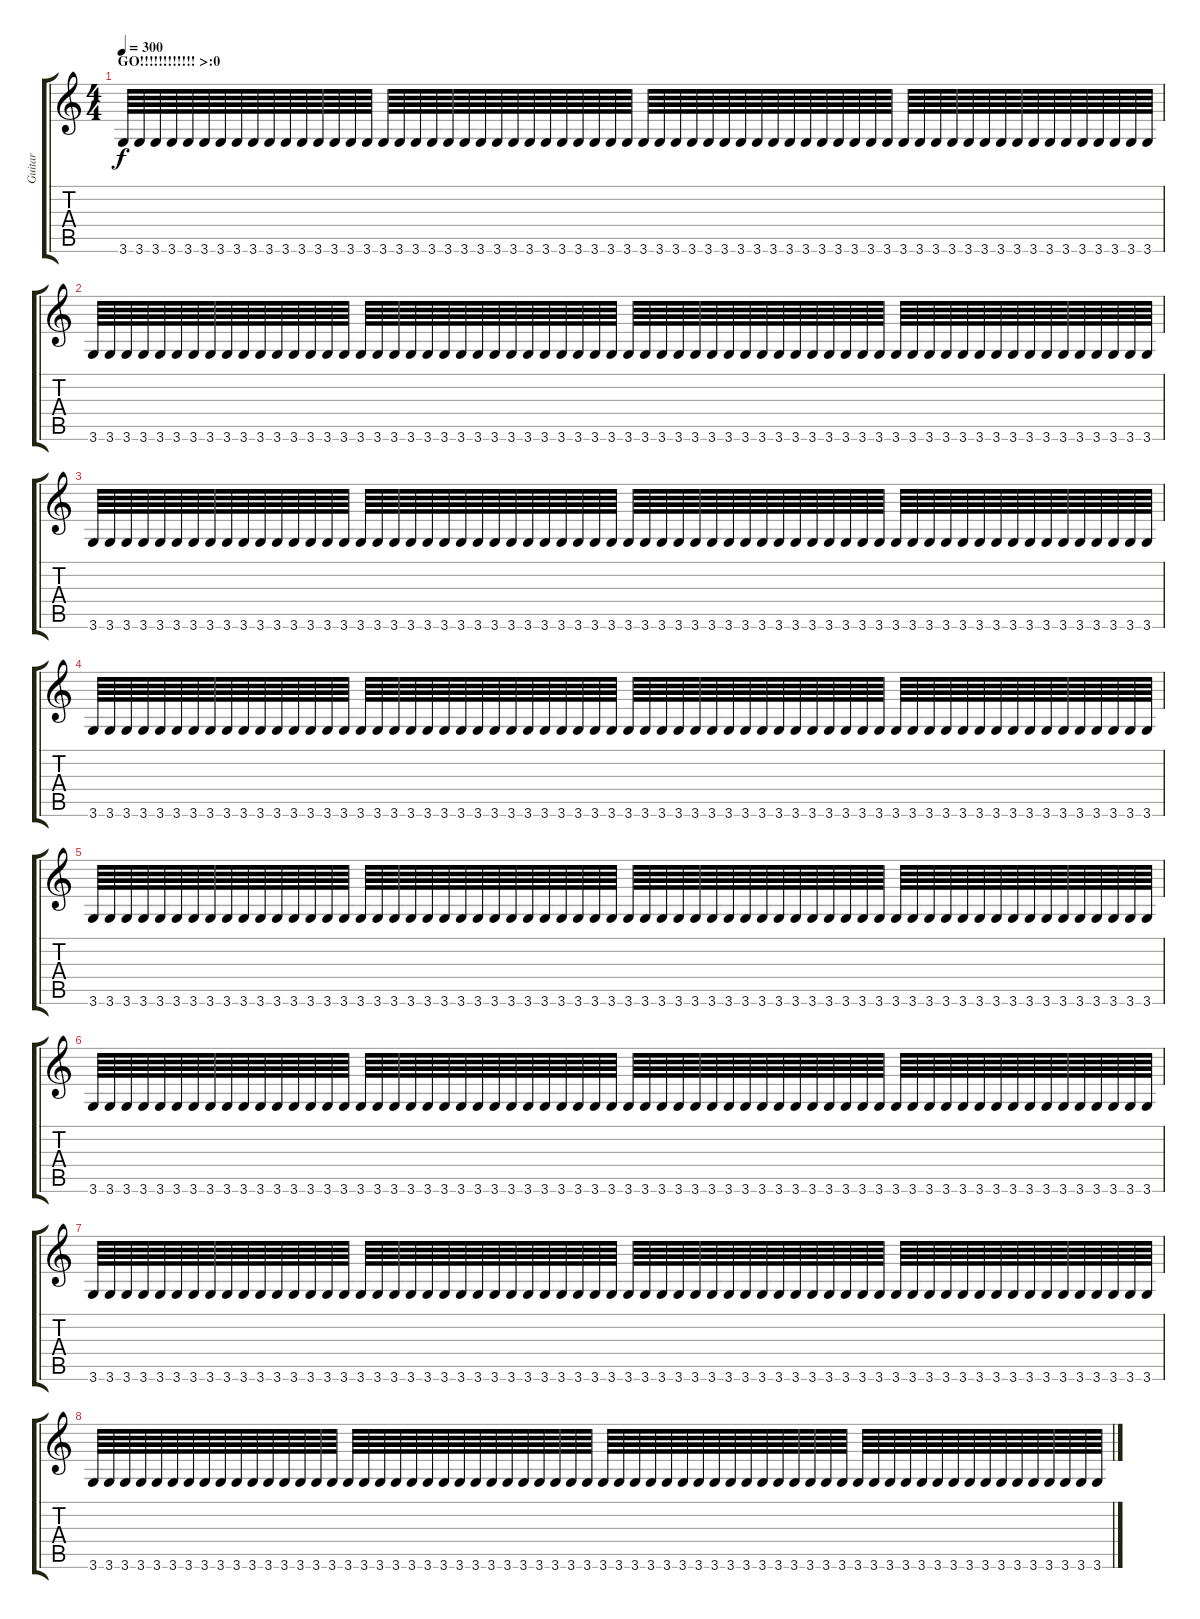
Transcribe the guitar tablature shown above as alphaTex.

\track ("Guitar" "Guitar") {instrument overdrivenguitar}
\staff {score tabs}
\tuning (E4 B3 G3 D3 A2 E2) {hide}
\ts (4 4)
\section ("" "GO!!!!!!!!!!!! >:0")
\tempo 300
\clef g2
\ks c
3.6.64{dy f volume 15 instrument overdrivenguitar} 3.6.64 3.6.64 3.6.64 3.6.64 3.6.64 3.6.64 3.6.64 3.6.64 3.6.64 3.6.64 3.6.64 3.6.64 3.6.64 3.6.64 3.6.64 3.6.64 3.6.64 3.6.64 3.6.64 3.6.64 3.6.64 3.6.64 3.6.64 3.6.64 3.6.64 3.6.64 3.6.64 3.6.64 3.6.64 3.6.64 3.6.64 3.6.64 3.6.64 3.6.64 3.6.64 3.6.64 3.6.64 3.6.64 3.6.64 3.6.64 3.6.64 3.6.64 3.6.64 3.6.64 3.6.64 3.6.64 3.6.64 3.6.64 3.6.64 3.6.64 3.6.64 3.6.64 3.6.64 3.6.64 3.6.64 3.6.64 3.6.64 3.6.64 3.6.64 3.6.64 3.6.64 3.6.64 3.6.64 |
3.6.64{volume 15 instrument overdrivenguitar} 3.6.64 3.6.64 3.6.64 3.6.64 3.6.64 3.6.64 3.6.64 3.6.64 3.6.64 3.6.64 3.6.64 3.6.64 3.6.64 3.6.64 3.6.64 3.6.64 3.6.64 3.6.64 3.6.64 3.6.64 3.6.64 3.6.64 3.6.64 3.6.64 3.6.64 3.6.64 3.6.64 3.6.64 3.6.64 3.6.64 3.6.64 3.6.64 3.6.64 3.6.64 3.6.64 3.6.64 3.6.64 3.6.64 3.6.64 3.6.64 3.6.64 3.6.64 3.6.64 3.6.64 3.6.64 3.6.64 3.6.64 3.6.64 3.6.64 3.6.64 3.6.64 3.6.64 3.6.64 3.6.64 3.6.64 3.6.64 3.6.64 3.6.64 3.6.64 3.6.64 3.6.64 3.6.64 3.6.64 |
3.6.64{volume 15 instrument overdrivenguitar} 3.6.64 3.6.64 3.6.64 3.6.64 3.6.64 3.6.64 3.6.64 3.6.64 3.6.64 3.6.64 3.6.64 3.6.64 3.6.64 3.6.64 3.6.64 3.6.64 3.6.64 3.6.64 3.6.64 3.6.64 3.6.64 3.6.64 3.6.64 3.6.64 3.6.64 3.6.64 3.6.64 3.6.64 3.6.64 3.6.64 3.6.64 3.6.64 3.6.64 3.6.64 3.6.64 3.6.64 3.6.64 3.6.64 3.6.64 3.6.64 3.6.64 3.6.64 3.6.64 3.6.64 3.6.64 3.6.64 3.6.64 3.6.64 3.6.64 3.6.64 3.6.64 3.6.64 3.6.64 3.6.64 3.6.64 3.6.64 3.6.64 3.6.64 3.6.64 3.6.64 3.6.64 3.6.64 3.6.64 |
3.6.64{volume 15 instrument overdrivenguitar} 3.6.64 3.6.64 3.6.64 3.6.64 3.6.64 3.6.64 3.6.64 3.6.64 3.6.64 3.6.64 3.6.64 3.6.64 3.6.64 3.6.64 3.6.64 3.6.64 3.6.64 3.6.64 3.6.64 3.6.64 3.6.64 3.6.64 3.6.64 3.6.64 3.6.64 3.6.64 3.6.64 3.6.64 3.6.64 3.6.64 3.6.64 3.6.64 3.6.64 3.6.64 3.6.64 3.6.64 3.6.64 3.6.64 3.6.64 3.6.64 3.6.64 3.6.64 3.6.64 3.6.64 3.6.64 3.6.64 3.6.64 3.6.64 3.6.64 3.6.64 3.6.64 3.6.64 3.6.64 3.6.64 3.6.64 3.6.64 3.6.64 3.6.64 3.6.64 3.6.64 3.6.64 3.6.64 3.6.64 |
3.6.64{volume 15 instrument overdrivenguitar} 3.6.64 3.6.64 3.6.64 3.6.64 3.6.64 3.6.64 3.6.64 3.6.64 3.6.64 3.6.64 3.6.64 3.6.64 3.6.64 3.6.64 3.6.64 3.6.64 3.6.64 3.6.64 3.6.64 3.6.64 3.6.64 3.6.64 3.6.64 3.6.64 3.6.64 3.6.64 3.6.64 3.6.64 3.6.64 3.6.64 3.6.64 3.6.64 3.6.64 3.6.64 3.6.64 3.6.64 3.6.64 3.6.64 3.6.64 3.6.64 3.6.64 3.6.64 3.6.64 3.6.64 3.6.64 3.6.64 3.6.64 3.6.64 3.6.64 3.6.64 3.6.64 3.6.64 3.6.64 3.6.64 3.6.64 3.6.64 3.6.64 3.6.64 3.6.64 3.6.64 3.6.64 3.6.64 3.6.64 |
3.6.64{volume 15 instrument overdrivenguitar} 3.6.64 3.6.64 3.6.64 3.6.64 3.6.64 3.6.64 3.6.64 3.6.64 3.6.64 3.6.64 3.6.64 3.6.64 3.6.64 3.6.64 3.6.64 3.6.64 3.6.64 3.6.64 3.6.64 3.6.64 3.6.64 3.6.64 3.6.64 3.6.64 3.6.64 3.6.64 3.6.64 3.6.64 3.6.64 3.6.64 3.6.64 3.6.64 3.6.64 3.6.64 3.6.64 3.6.64 3.6.64 3.6.64 3.6.64 3.6.64 3.6.64 3.6.64 3.6.64 3.6.64 3.6.64 3.6.64 3.6.64 3.6.64 3.6.64 3.6.64 3.6.64 3.6.64 3.6.64 3.6.64 3.6.64 3.6.64 3.6.64 3.6.64 3.6.64 3.6.64 3.6.64 3.6.64 3.6.64 |
3.6.64{volume 15 instrument overdrivenguitar} 3.6.64 3.6.64 3.6.64 3.6.64 3.6.64 3.6.64 3.6.64 3.6.64 3.6.64 3.6.64 3.6.64 3.6.64 3.6.64 3.6.64 3.6.64 3.6.64 3.6.64 3.6.64 3.6.64 3.6.64 3.6.64 3.6.64 3.6.64 3.6.64 3.6.64 3.6.64 3.6.64 3.6.64 3.6.64 3.6.64 3.6.64 3.6.64 3.6.64 3.6.64 3.6.64 3.6.64 3.6.64 3.6.64 3.6.64 3.6.64 3.6.64 3.6.64 3.6.64 3.6.64 3.6.64 3.6.64 3.6.64 3.6.64 3.6.64 3.6.64 3.6.64 3.6.64 3.6.64 3.6.64 3.6.64 3.6.64 3.6.64 3.6.64 3.6.64 3.6.64 3.6.64 3.6.64 3.6.64 |
3.6.64{volume 15 instrument overdrivenguitar} 3.6.64 3.6.64 3.6.64 3.6.64 3.6.64 3.6.64 3.6.64 3.6.64 3.6.64 3.6.64 3.6.64 3.6.64 3.6.64 3.6.64 3.6.64 3.6.64 3.6.64 3.6.64 3.6.64 3.6.64 3.6.64 3.6.64 3.6.64 3.6.64 3.6.64 3.6.64 3.6.64 3.6.64 3.6.64 3.6.64 3.6.64 3.6.64 3.6.64 3.6.64 3.6.64 3.6.64 3.6.64 3.6.64 3.6.64 3.6.64 3.6.64 3.6.64 3.6.64 3.6.64 3.6.64 3.6.64 3.6.64 3.6.64 3.6.64 3.6.64 3.6.64 3.6.64 3.6.64 3.6.64 3.6.64 3.6.64 3.6.64 3.6.64 3.6.64 3.6.64 3.6.64 3.6.64 3.6.64
